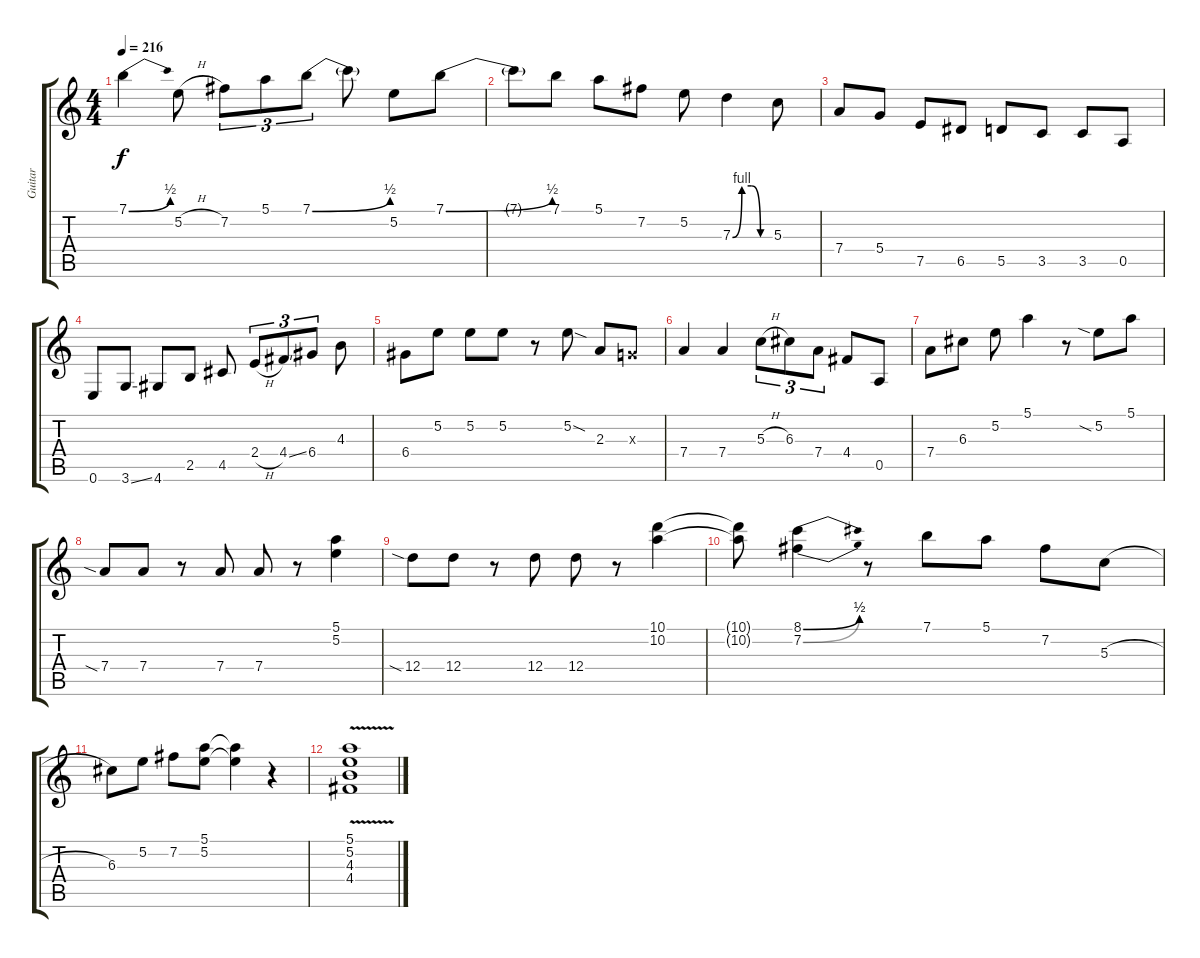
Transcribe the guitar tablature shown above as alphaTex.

\track ("Guitar" "Guitar") {instrument electricguitarjazz}
\staff {score tabs}
\tuning (E4 B3 G3 D3 A2 E2) {hide}
\ts (4 4)
\tempo 216
\clef g2
\ks c
7.1{be (bend 0 0 60 2)}.4{dy f} 5.2{h}.8 7.2.8{tu (3 2)} 5.1.8{tu (3 2)} 7.1{be (bend 0 0 60 2)}.8{tu (3 2)} 7.1{t}.8 5.2.8 7.1{be (bend 0 0 60 2)}.8 |
7.1{t}.8 7.1.8 5.1.8 7.2.8 5.2.8 7.3{be (custom 0 0 15 4 30 4 45 0 60 0)}.4 5.3.8 |
7.4.8 5.4.8 7.5.8 6.5.8 5.5.8 3.5.8 3.5.8 0.5.8 |
0.6.8 3.6{ss}.8 4.6.8 2.5.8 4.5.8 2.4{h}.8{tu (3 2)} 4.4{ss}.8{tu (3 2)} 6.4.8{tu (3 2)} 4.3.8 |
6.4.8 5.2.8 5.2.8 5.2.8 r.8 5.2{sod}.8 2.3.8 0.3{x}.8 |
7.4.4 7.4.4 5.3{h}.8{tu (3 2)} 6.3.8{tu (3 2)} 7.4.8{tu (3 2)} 4.4.8 0.5.8 |
7.4.8 6.3.8 5.2.8 5.1.4 r.8 5.2{sia}.8 5.1.8 |
7.4{sia}.8 7.4.8 r.8 7.4.8 7.4.8 r.8 (5.1 5.2).4 |
12.4{sia}.8 12.4.8 r.8 12.4.8 12.4.8 r.8 (10.1 10.2).4 |
(10.1{t} 10.2{t}).8 (8.1{be (bend 0 0 60 2)} 7.2{be (bend 0 0 60 2)}).4 r.8 7.1.8 5.1.8 7.2.8 5.3{h}.8 |
6.3.8 5.2.8 7.2.8 (5.1 5.2).8 (5.1{t} 5.2{t}).4 r.4 |
(5.1 5.2{v} 4.3 4.4).1
